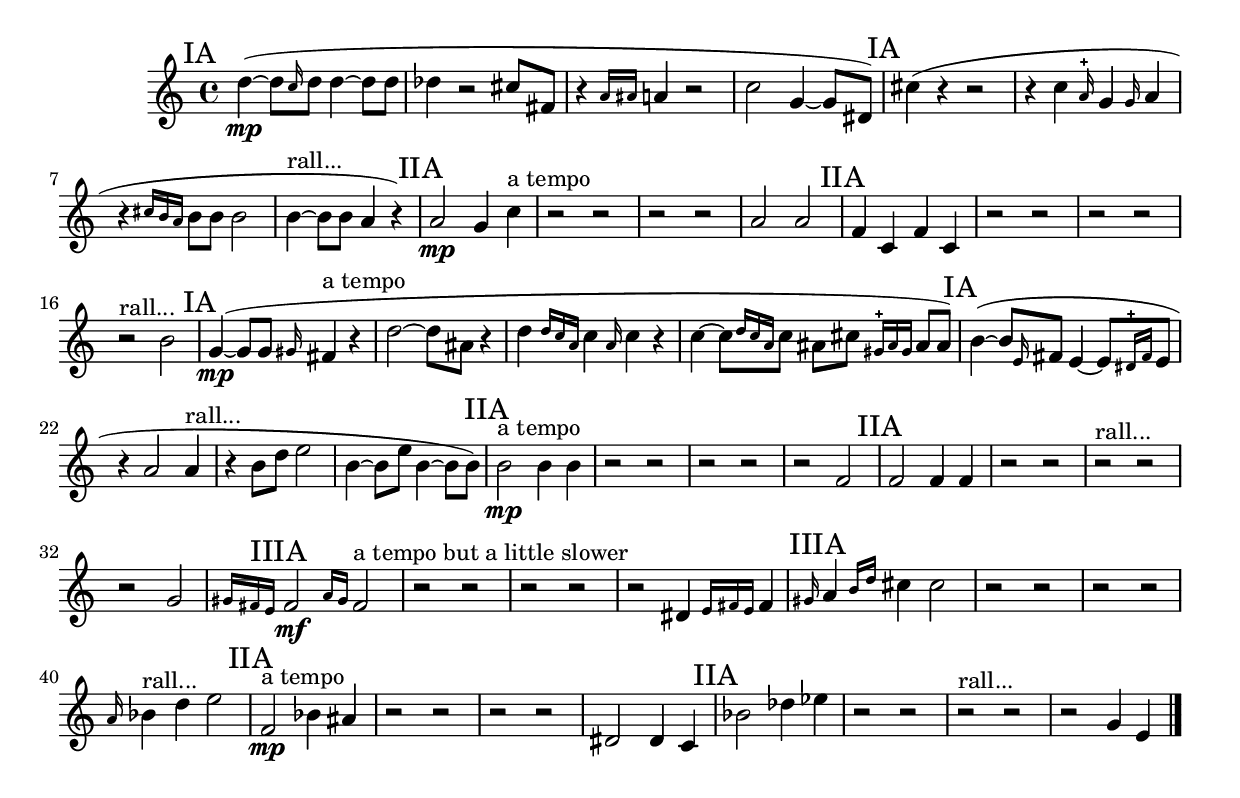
\new Voice {

|
\time 4/4
\mark "IA"
<d'' >4~( \mp
<d'' >8[
\grace {
<c'' >16
}
<d'' >8]
<d'' >4~
<d'' >8[
<d'' >8]
|
<des'' >4
r2
<cis'' >8[
<fis' >8]
|
r4
\grace {
<a' >16[
<ais' >16]
}
<a' >4
r2
|
<c'' >2
<g' >4~
<g' >8[
<dis' >8])
|
\mark "IA"
<cis'' >4(
r4
r2
|
r4
<c'' >4
\grace {
<a' >16-+
}
<g' >4
\grace {
<g' >16
}
<a' >4
|
r4
\grace {
<cis'' >16[
<b' >16
<a' >16]
}
<b' >8[
<b' >8]
<b' >2
|
<b' >4~ ^"rall..."
<b' >8[
<b' >8]
<a' >4
r4)
|
\mark "IIA"
<a' >2 \mp
<g' >4
<c'' >4 ^"a tempo"
|
r2
r2
|
r2
r2
|
<a' >2
<a' >2
|
\mark "IIA"
<f' >4
<c' >4
<f' >4
<c' >4
|
r2
r2
|
r2
r2
|
r2 ^"rall..."
<b' >2
|
\mark "IA"
<g' >4~( \mp
<g' >8[
<g' >8]
\grace {
<gis' >16
}
<fis' >4 ^"a tempo"
r4
|
<d'' >2~
<d'' >8[
<ais' >8]
r4
|
<d'' >4
\grace {
<d'' >16[
<c'' >16
<a' >16]
}
<c'' >4
\grace {
<a' >16
}
<c'' >4
r4
|
<c'' >4~
<c'' >8[
\grace {
<d'' >16[
<c'' >16
<a' >16]
}
<c'' >8]
<ais' >8[
<cis'' >8]
\grace {
<gis' >16-+[
<ais' >16
<gis' >16]
}
<ais' >8[
<ais' >8])
|
\mark "IA"
<b' >4~(
<b' >8[
\grace {
<e' >16
}
<fis' >8]
<e' >4~
<e' >8[
\grace {
<dis' >16-+[
<fis' >16]
}
<e' >8]
|
r4
<a' >2
<a' >4 ^"rall..."
|
r4
<b' >8[
<d'' >8]
<e'' >2
|
<b' >4~
<b' >8[
<e'' >8]
<b' >4~
<b' >8[
<b' >8])
|
\mark "IIA"
<b' >2 ^"a tempo" \mp
<b' >4
<b' >4
|
r2
r2
|
r2
r2
|
r2
<f' >2
|
\mark "IIA"
<f' >2
<f' >4
<f' >4
|
r2
r2
|
r2 ^"rall..."
r2
|
r2
<g' >2
|
\grace {
<gis' >16[
<fis' >16
<e' >16]
}
\mark "IIIA"
<fis' >2 \mf
\grace {
<a' >16[
<gis' >16]
}
<fis' >2 ^"a tempo but a little slower"
|
r2
r2
|
r2
r2
|
r2
<dis' >4
\grace {
<e' >16[
<fis' >16
<e' >16]
}
<fis' >4
|
\grace {
<gis' >16
}
\mark "IIIA"
<a' >4
\grace {
<b' >16[
<d'' >16]
}
<cis'' >4
<cis'' >2
|
r2
r2
|
r2
r2
|
\grace {
<a' >16
}
<bes' >4 ^"rall..."
<d'' >4
<e'' >2
|
\mark "IIA"
<f' >2 ^"a tempo" \mp
<bes' >4
<ais' >4
|
r2
r2
|
r2
r2
|
<dis' >2
<dis' >4
<c' >4
|
\mark "IIA"
<bes' >2
<des'' >4
<ees'' >4
|
r2
r2
|
r2 ^"rall..."
r2
|
r2
<g' >4
<e' >4

\bar "|."
}